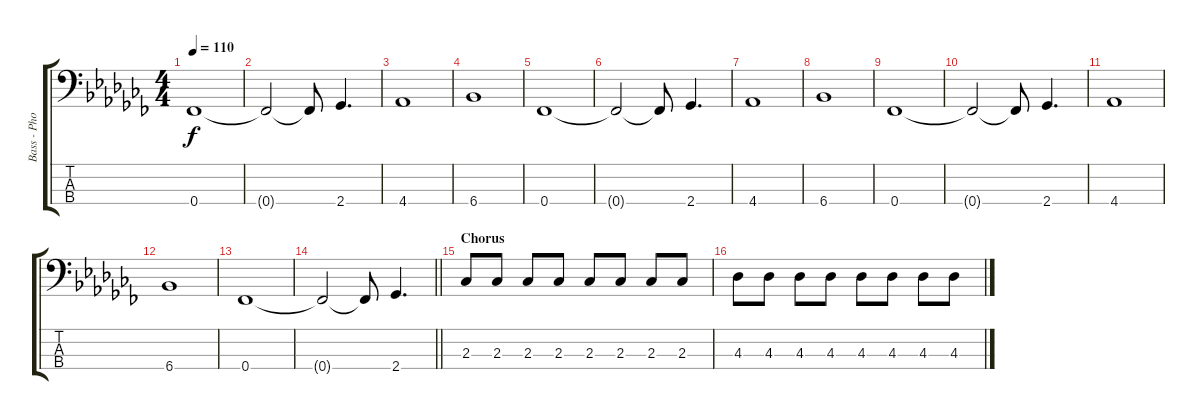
\track ("Bass - Phoenix" "Bass - Pho") {instrument fretlessbass}
\staff {score tabs}
\tuning (G2 D2 A1 E1) {hide}
\ts (4 4)
\tempo 110
\clef f4
\ks abminor
0.4.1{dy f} |
0.4{t}.2 0.4{t}.8 2.4.4{d} |
4.4.1 |
6.4.1 |
0.4.1 |
0.4{t}.2 0.4{t}.8 2.4.4{d} |
4.4.1 |
6.4.1 |
0.4.1 |
0.4{t}.2 0.4{t}.8 2.4.4{d} |
4.4.1 |
6.4.1 |
0.4.1 |
\barLineRight lightlight
0.4{t}.2 0.4{t}.8 2.4.4{d} |
\section ("" "Chorus")
2.3.8 2.3.8 2.3.8 2.3.8 2.3.8 2.3.8 2.3.8 2.3.8 |
4.3.8 4.3.8 4.3.8 4.3.8 4.3.8 4.3.8 4.3.8 4.3.8
